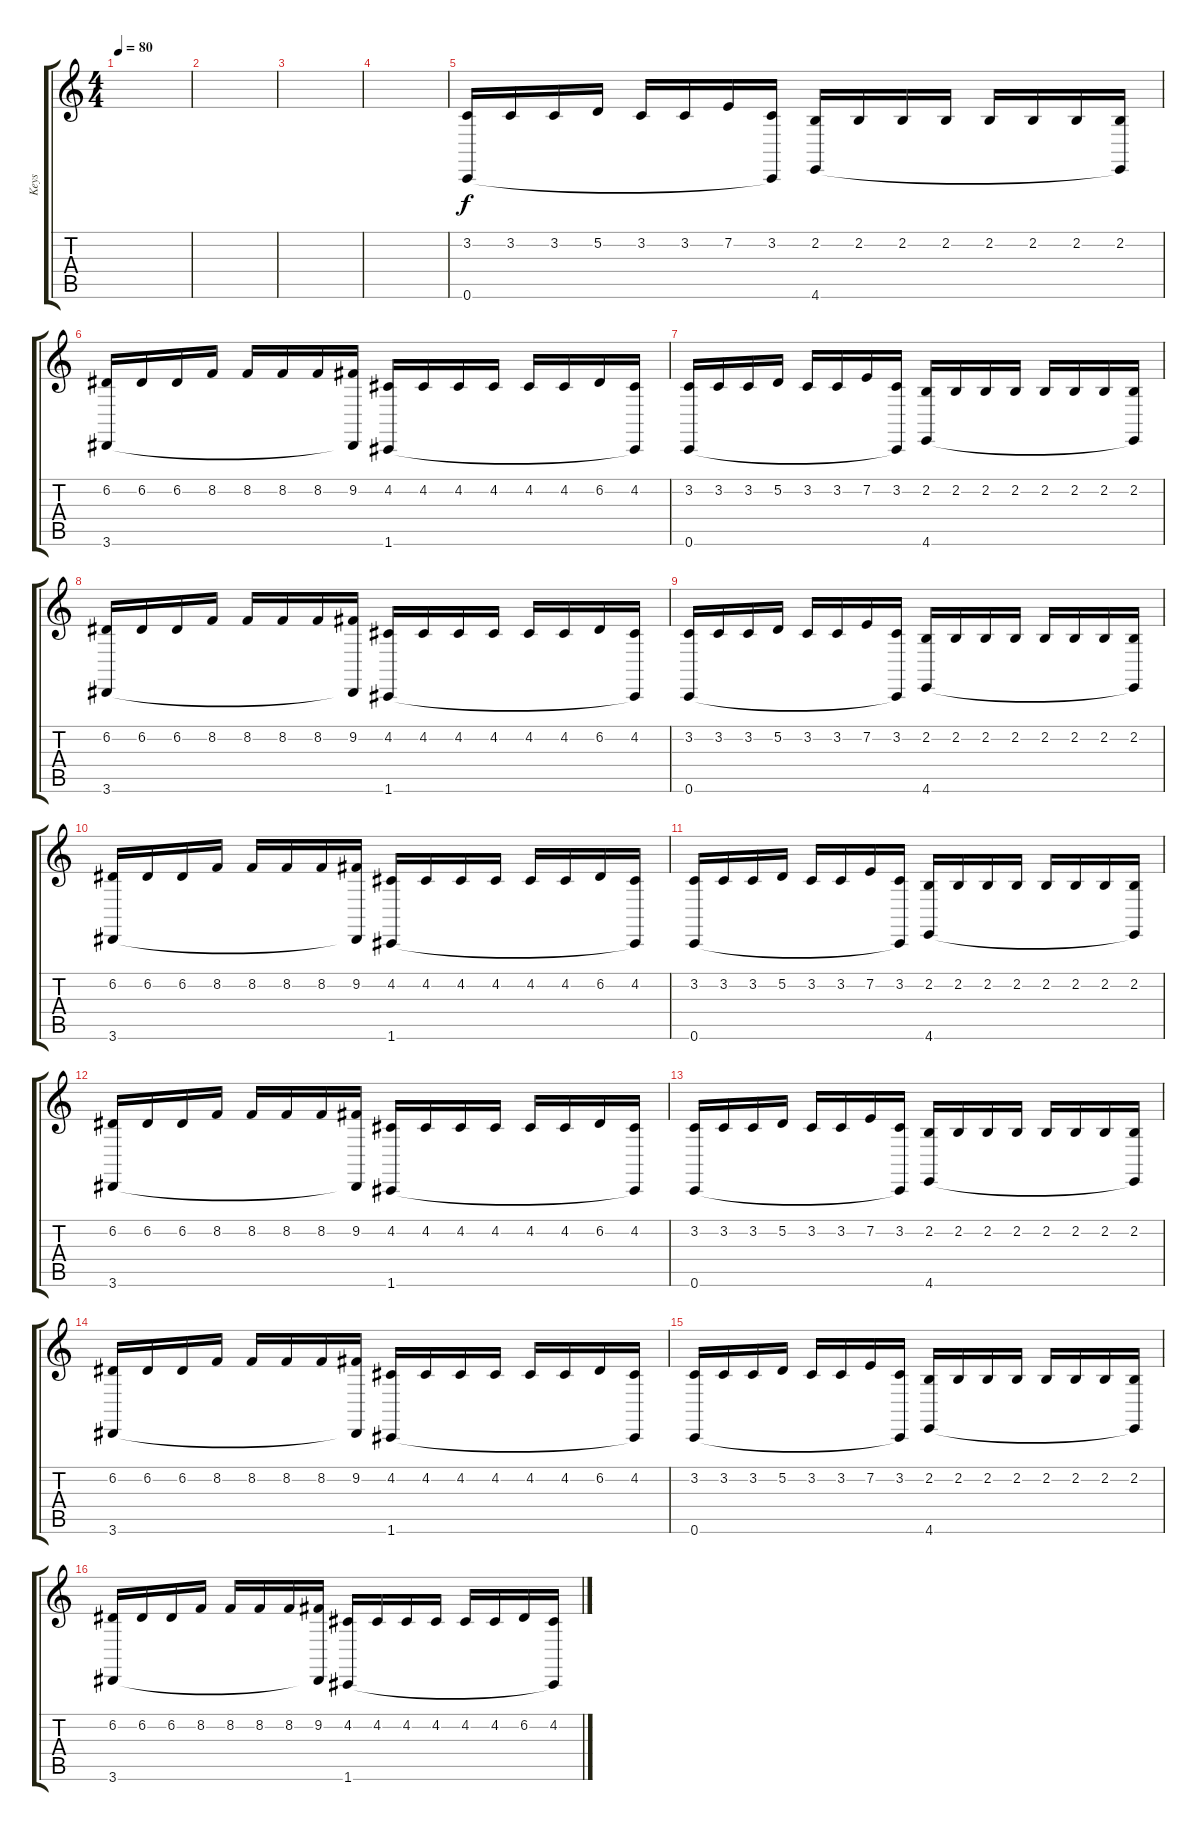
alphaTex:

\track ("Keys " "Keys ") {instrument lead2sawtooth}
\staff {score tabs}
\tuning (D4 A3 F3 C3 G2 C2) {hide}
\ts (4 4)
\tempo 80
\clef g2
\ks c
|
|
|
|
(3.2 0.6).16 3.2.16 3.2.16 5.2.16 3.2.16 3.2.16 7.2.16 (3.2 0.6{t}).16 (2.2 4.6).16 2.2.16 2.2.16 2.2.16 2.2.16 2.2.16 2.2.16 (2.2 4.6{t}).16 |
(6.2 3.6).16 6.2.16 6.2.16 8.2.16 8.2.16 8.2.16 8.2.16 (9.2 3.6{t}).16 (4.2 1.6).16 4.2.16 4.2.16 4.2.16 4.2.16 4.2.16 6.2.16 (4.2 1.6{t}).16 |
(3.2 0.6).16 3.2.16 3.2.16 5.2.16 3.2.16 3.2.16 7.2.16 (3.2 0.6{t}).16 (2.2 4.6).16 2.2.16 2.2.16 2.2.16 2.2.16 2.2.16 2.2.16 (2.2 4.6{t}).16 |
(6.2 3.6).16 6.2.16 6.2.16 8.2.16 8.2.16 8.2.16 8.2.16 (9.2 3.6{t}).16 (4.2 1.6).16 4.2.16 4.2.16 4.2.16 4.2.16 4.2.16 6.2.16 (4.2 1.6{t}).16 |
(3.2 0.6).16 3.2.16 3.2.16 5.2.16 3.2.16 3.2.16 7.2.16 (3.2 0.6{t}).16 (2.2 4.6).16 2.2.16 2.2.16 2.2.16 2.2.16 2.2.16 2.2.16 (2.2 4.6{t}).16 |
(6.2 3.6).16 6.2.16 6.2.16 8.2.16 8.2.16 8.2.16 8.2.16 (9.2 3.6{t}).16 (4.2 1.6).16 4.2.16 4.2.16 4.2.16 4.2.16 4.2.16 6.2.16 (4.2 1.6{t}).16 |
(3.2 0.6).16 3.2.16 3.2.16 5.2.16 3.2.16 3.2.16 7.2.16 (3.2 0.6{t}).16 (2.2 4.6).16 2.2.16 2.2.16 2.2.16 2.2.16 2.2.16 2.2.16 (2.2 4.6{t}).16 |
(6.2 3.6).16 6.2.16 6.2.16 8.2.16 8.2.16 8.2.16 8.2.16 (9.2 3.6{t}).16 (4.2 1.6).16 4.2.16 4.2.16 4.2.16 4.2.16 4.2.16 6.2.16 (4.2 1.6{t}).16 |
(3.2 0.6).16 3.2.16 3.2.16 5.2.16 3.2.16 3.2.16 7.2.16 (3.2 0.6{t}).16 (2.2 4.6).16 2.2.16 2.2.16 2.2.16 2.2.16 2.2.16 2.2.16 (2.2 4.6{t}).16 |
(6.2 3.6).16 6.2.16 6.2.16 8.2.16 8.2.16 8.2.16 8.2.16 (9.2 3.6{t}).16 (4.2 1.6).16 4.2.16 4.2.16 4.2.16 4.2.16 4.2.16 6.2.16 (4.2 1.6{t}).16 |
(3.2 0.6).16 3.2.16 3.2.16 5.2.16 3.2.16 3.2.16 7.2.16 (3.2 0.6{t}).16 (2.2 4.6).16 2.2.16 2.2.16 2.2.16 2.2.16 2.2.16 2.2.16 (2.2 4.6{t}).16 |
(6.2 3.6).16 6.2.16 6.2.16 8.2.16 8.2.16 8.2.16 8.2.16 (9.2 3.6{t}).16 (4.2 1.6).16 4.2.16 4.2.16 4.2.16 4.2.16 4.2.16 6.2.16 (4.2 1.6{t}).16
